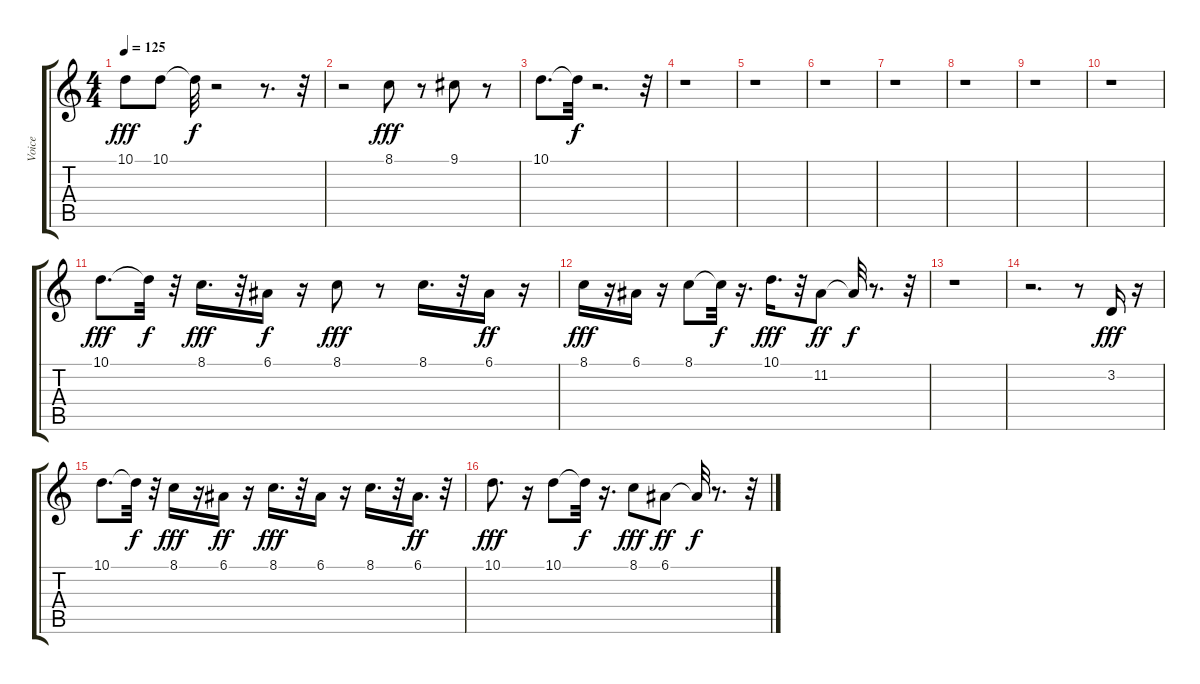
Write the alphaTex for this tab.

\track ("Voice" "Voice") {instrument lead6voice}
\staff {score tabs}
\tuning (E4 B3 G3 D3 A2 E2) {hide}
\ts (4 4)
\tempo 125
\clef g2
\ks c
10.1.8{dy fff} 10.1.8 10.1{t}.32{dy f} r.2 r.8{d} r.32 |
r.2 8.1.8{dy fff} r.8 9.1.8 r.8 |
10.1.8{d} 10.1{t}.32{dy f} r.2{d} r.32 |
r.1 |
r.1 |
r.1 |
r.1 |
r.1 |
r.1 |
r.1 |
10.1.8{d dy fff} 10.1{t}.32{dy f} r.32 8.1.16{d dy fff} r.32 6.1.16{dy f} r.16 8.1.8{dy fff} r.8 8.1.16{d} r.32 6.1.16{dy ff} r.16 |
8.1.16{dy fff} r.16 6.1.16 r.16 8.1.8 8.1{t}.32{dy f} r.16{d} 10.1.16{d dy fff} r.32 11.2.8{dy ff} 11.2{t}.32{dy f} r.8{d} r.32 |
r.1 |
r.2{d} r.8 3.2.16{dy fff} r.16 |
10.1.8{d} 10.1{t}.32{dy f} r.32 8.1.16{dy fff} r.16 6.1.16{dy ff} r.16 8.1.16{d dy fff} r.32 6.1.16 r.16 8.1.16{d} r.32 6.1.16{d dy ff} r.32 |
10.1.8{d dy fff} r.16 10.1.8 10.1{t}.32{dy f} r.16{d} 8.1.8{dy fff} 6.1.8{dy ff} 6.1{t}.32{dy f} r.8{d} r.32
